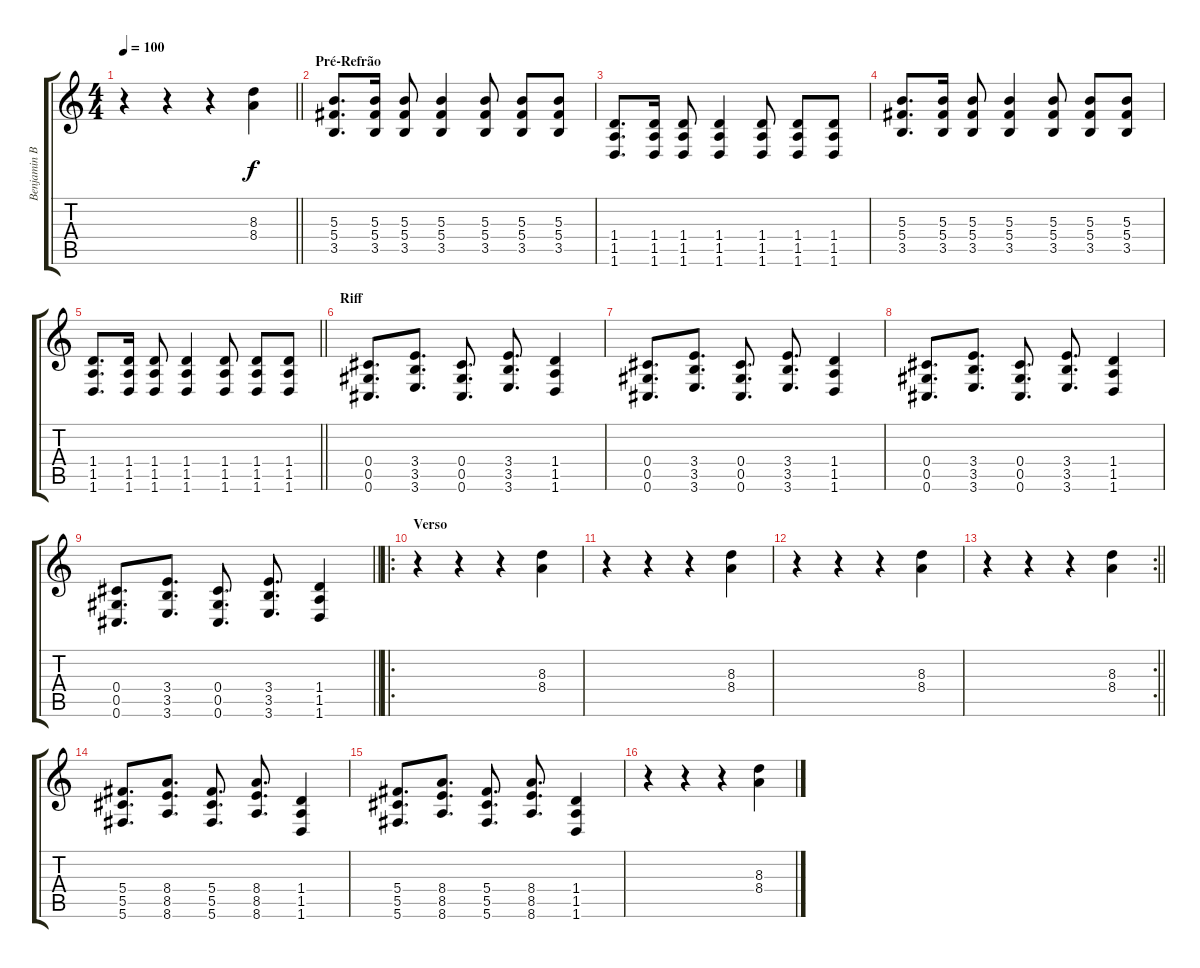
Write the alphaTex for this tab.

\track ("Benjamin Burnley" "Benjamin B") {instrument distortionguitar}
\staff {score tabs}
\tuning (Eb4 Bb3 Gb3 Db3 Ab2 Db2) {hide}
\ts (4 4)
\tempo 100
\clef g2
\barLineRight lightlight
\ks c
r.4{dy f} r.4 r.4 (8.3 8.4).4 |
\section ("" "Pré-Refrão")
(5.3 5.4 3.5).8{d} (5.3 5.4 3.5).16 (5.3 5.4 3.5).8 (5.3 5.4 3.5).4 (5.3 5.4 3.5).8 (5.3 5.4 3.5).8 (5.3 5.4 3.5).8 |
(1.4 1.5 1.6).8{d} (1.4 1.5 1.6).16 (1.4 1.5 1.6).8 (1.4 1.5 1.6).4 (1.4 1.5 1.6).8 (1.4 1.5 1.6).8 (1.4 1.5 1.6).8 |
(5.3 5.4 3.5).8{d} (5.3 5.4 3.5).16 (5.3 5.4 3.5).8 (5.3 5.4 3.5).4 (5.3 5.4 3.5).8 (5.3 5.4 3.5).8 (5.3 5.4 3.5).8 |
\barLineRight lightlight
(1.4 1.5 1.6).8{d} (1.4 1.5 1.6).16 (1.4 1.5 1.6).8 (1.4 1.5 1.6).4 (1.4 1.5 1.6).8 (1.4 1.5 1.6).8 (1.4 1.5 1.6).8 |
\section ("" "Riff")
(0.4 0.5 0.6).8{d} (3.4 3.5 3.6).8{d} (0.4 0.5 0.6).8{d} (3.4 3.5 3.6).8{d} (1.4 1.5 1.6).4 |
(0.4 0.5 0.6).8{d} (3.4 3.5 3.6).8{d} (0.4 0.5 0.6).8{d} (3.4 3.5 3.6).8{d} (1.4 1.5 1.6).4 |
(0.4 0.5 0.6).8{d} (3.4 3.5 3.6).8{d} (0.4 0.5 0.6).8{d} (3.4 3.5 3.6).8{d} (1.4 1.5 1.6).4 |
\barLineRight lightlight
(0.4 0.5 0.6).8{d} (3.4 3.5 3.6).8{d} (0.4 0.5 0.6).8{d} (3.4 3.5 3.6).8{d} (1.4 1.5 1.6).4 |
\ro
\section ("" "Verso")
r.4 r.4 r.4 (8.3 8.4).4 |
r.4 r.4 r.4 (8.3 8.4).4 |
r.4 r.4 r.4 (8.3 8.4).4 |
\rc 2
\barLineRight lightlight
r.4 r.4 r.4 (8.3 8.4).4 |
(5.4 5.5 5.6).8{d} (8.4 8.5 8.6).8{d} (5.4 5.5 5.6).8{d} (8.4 8.5 8.6).8{d} (1.4 1.5 1.6).4 |
(5.4 5.5 5.6).8{d} (8.4 8.5 8.6).8{d} (5.4 5.5 5.6).8{d} (8.4 8.5 8.6).8{d} (1.4 1.5 1.6).4 |
r.4 r.4 r.4 (8.3 8.4).4
